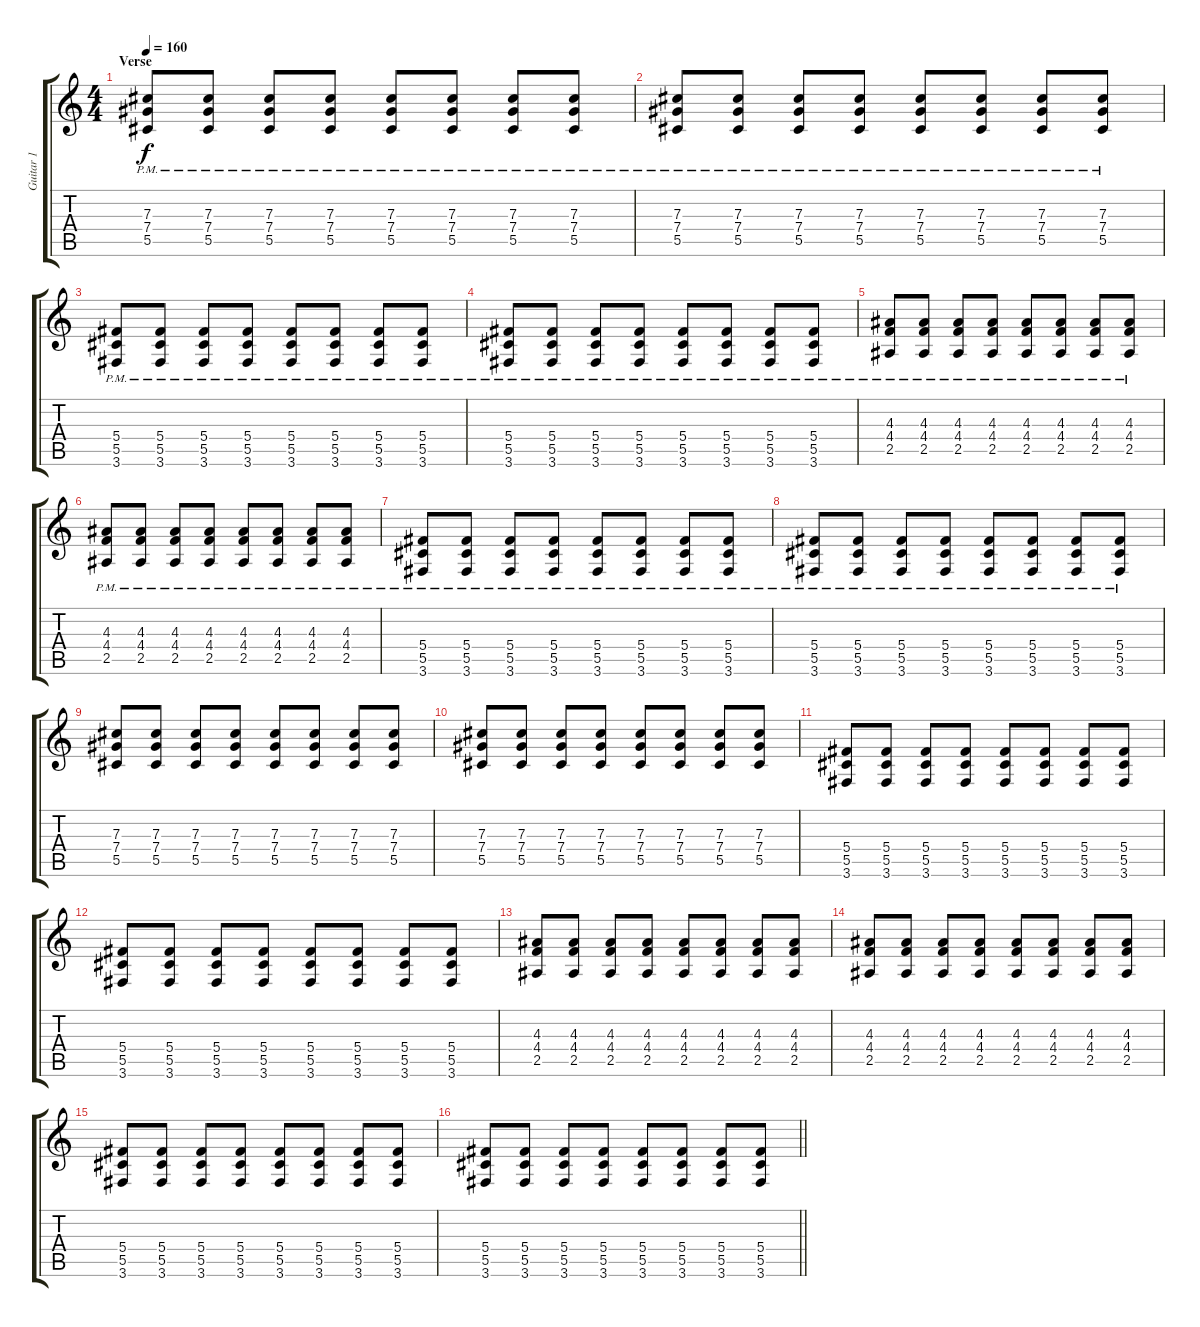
\track ("Guitar 1" "Guitar 1") {instrument overdrivenguitar}
\staff {score tabs}
\tuning (Eb4 Bb3 Gb3 Db3 Ab2 Eb2) {hide}
\ts (4 4)
\section ("" "Verse")
\tempo 160
\clef g2
\ks c
(7.3{pm} 7.4{pm} 5.5{pm}).8{dy f} (7.3{pm} 7.4{pm} 5.5{pm}).8 (7.3{pm} 7.4{pm} 5.5{pm}).8 (7.3{pm} 7.4{pm} 5.5{pm}).8 (7.3{pm} 7.4{pm} 5.5{pm}).8 (7.3{pm} 7.4{pm} 5.5{pm}).8 (7.3{pm} 7.4{pm} 5.5{pm}).8 (7.3{pm} 7.4{pm} 5.5{pm}).8 |
(7.3{pm} 7.4{pm} 5.5{pm}).8 (7.3{pm} 7.4{pm} 5.5{pm}).8 (7.3{pm} 7.4{pm} 5.5{pm}).8 (7.3{pm} 7.4{pm} 5.5{pm}).8 (7.3{pm} 7.4{pm} 5.5{pm}).8 (7.3{pm} 7.4{pm} 5.5{pm}).8 (7.3{pm} 7.4{pm} 5.5{pm}).8 (7.3{pm} 7.4{pm} 5.5{pm}).8 |
(5.4{pm} 5.5{pm} 3.6{pm}).8 (5.4{pm} 5.5{pm} 3.6{pm}).8 (5.4{pm} 5.5{pm} 3.6{pm}).8 (5.4{pm} 5.5{pm} 3.6{pm}).8 (5.4{pm} 5.5{pm} 3.6{pm}).8 (5.4{pm} 5.5{pm} 3.6{pm}).8 (5.4{pm} 5.5{pm} 3.6{pm}).8 (5.4{pm} 5.5{pm} 3.6{pm}).8 |
(5.4{pm} 5.5{pm} 3.6{pm}).8 (5.4{pm} 5.5{pm} 3.6{pm}).8 (5.4{pm} 5.5{pm} 3.6{pm}).8 (5.4{pm} 5.5{pm} 3.6{pm}).8 (5.4{pm} 5.5{pm} 3.6{pm}).8 (5.4{pm} 5.5{pm} 3.6{pm}).8 (5.4{pm} 5.5{pm} 3.6{pm}).8 (5.4{pm} 5.5{pm} 3.6{pm}).8 |
(4.3{pm} 4.4{pm} 2.5{pm}).8 (4.3{pm} 4.4{pm} 2.5{pm}).8 (4.3{pm} 4.4{pm} 2.5{pm}).8 (4.3{pm} 4.4{pm} 2.5{pm}).8 (4.3{pm} 4.4{pm} 2.5{pm}).8 (4.3{pm} 4.4{pm} 2.5{pm}).8 (4.3{pm} 4.4{pm} 2.5{pm}).8 (4.3{pm} 4.4{pm} 2.5{pm}).8 |
(4.3{pm} 4.4{pm} 2.5{pm}).8 (4.3{pm} 4.4{pm} 2.5{pm}).8 (4.3{pm} 4.4{pm} 2.5{pm}).8 (4.3{pm} 4.4{pm} 2.5{pm}).8 (4.3{pm} 4.4{pm} 2.5{pm}).8 (4.3{pm} 4.4{pm} 2.5{pm}).8 (4.3{pm} 4.4{pm} 2.5{pm}).8 (4.3{pm} 4.4{pm} 2.5{pm}).8 |
(5.4{pm} 5.5{pm} 3.6{pm}).8 (5.4{pm} 5.5{pm} 3.6{pm}).8 (5.4{pm} 5.5{pm} 3.6{pm}).8 (5.4{pm} 5.5{pm} 3.6{pm}).8 (5.4{pm} 5.5{pm} 3.6{pm}).8 (5.4{pm} 5.5{pm} 3.6{pm}).8 (5.4{pm} 5.5{pm} 3.6{pm}).8 (5.4{pm} 5.5{pm} 3.6{pm}).8 |
(5.4{pm} 5.5{pm} 3.6{pm}).8 (5.4{pm} 5.5{pm} 3.6{pm}).8 (5.4{pm} 5.5{pm} 3.6{pm}).8 (5.4{pm} 5.5{pm} 3.6{pm}).8 (5.4{pm} 5.5{pm} 3.6{pm}).8 (5.4{pm} 5.5{pm} 3.6{pm}).8 (5.4{pm} 5.5{pm} 3.6{pm}).8 (5.4{pm} 5.5{pm} 3.6{pm}).8 |
(7.3 7.4 5.5).8 (7.3 7.4 5.5).8 (7.3 7.4 5.5).8 (7.3 7.4 5.5).8 (7.3 7.4 5.5).8 (7.3 7.4 5.5).8 (7.3 7.4 5.5).8 (7.3 7.4 5.5).8 |
(7.3 7.4 5.5).8 (7.3 7.4 5.5).8 (7.3 7.4 5.5).8 (7.3 7.4 5.5).8 (7.3 7.4 5.5).8 (7.3 7.4 5.5).8 (7.3 7.4 5.5).8 (7.3 7.4 5.5).8 |
(5.4 5.5 3.6).8 (5.4 5.5 3.6).8 (5.4 5.5 3.6).8 (5.4 5.5 3.6).8 (5.4 5.5 3.6).8 (5.4 5.5 3.6).8 (5.4 5.5 3.6).8 (5.4 5.5 3.6).8 |
(5.4 5.5 3.6).8 (5.4 5.5 3.6).8 (5.4 5.5 3.6).8 (5.4 5.5 3.6).8 (5.4 5.5 3.6).8 (5.4 5.5 3.6).8 (5.4 5.5 3.6).8 (5.4 5.5 3.6).8 |
(4.3 4.4 2.5).8 (4.3 4.4 2.5).8 (4.3 4.4 2.5).8 (4.3 4.4 2.5).8 (4.3 4.4 2.5).8 (4.3 4.4 2.5).8 (4.3 4.4 2.5).8 (4.3 4.4 2.5).8 |
(4.3 4.4 2.5).8 (4.3 4.4 2.5).8 (4.3 4.4 2.5).8 (4.3 4.4 2.5).8 (4.3 4.4 2.5).8 (4.3 4.4 2.5).8 (4.3 4.4 2.5).8 (4.3 4.4 2.5).8 |
(5.4 5.5 3.6).8 (5.4 5.5 3.6).8 (5.4 5.5 3.6).8 (5.4 5.5 3.6).8 (5.4 5.5 3.6).8 (5.4 5.5 3.6).8 (5.4 5.5 3.6).8 (5.4 5.5 3.6).8 |
\barLineRight lightlight
(5.4 5.5 3.6).8 (5.4 5.5 3.6).8 (5.4 5.5 3.6).8 (5.4 5.5 3.6).8 (5.4 5.5 3.6).8 (5.4 5.5 3.6).8 (5.4 5.5 3.6).8 (5.4 5.5 3.6).8
